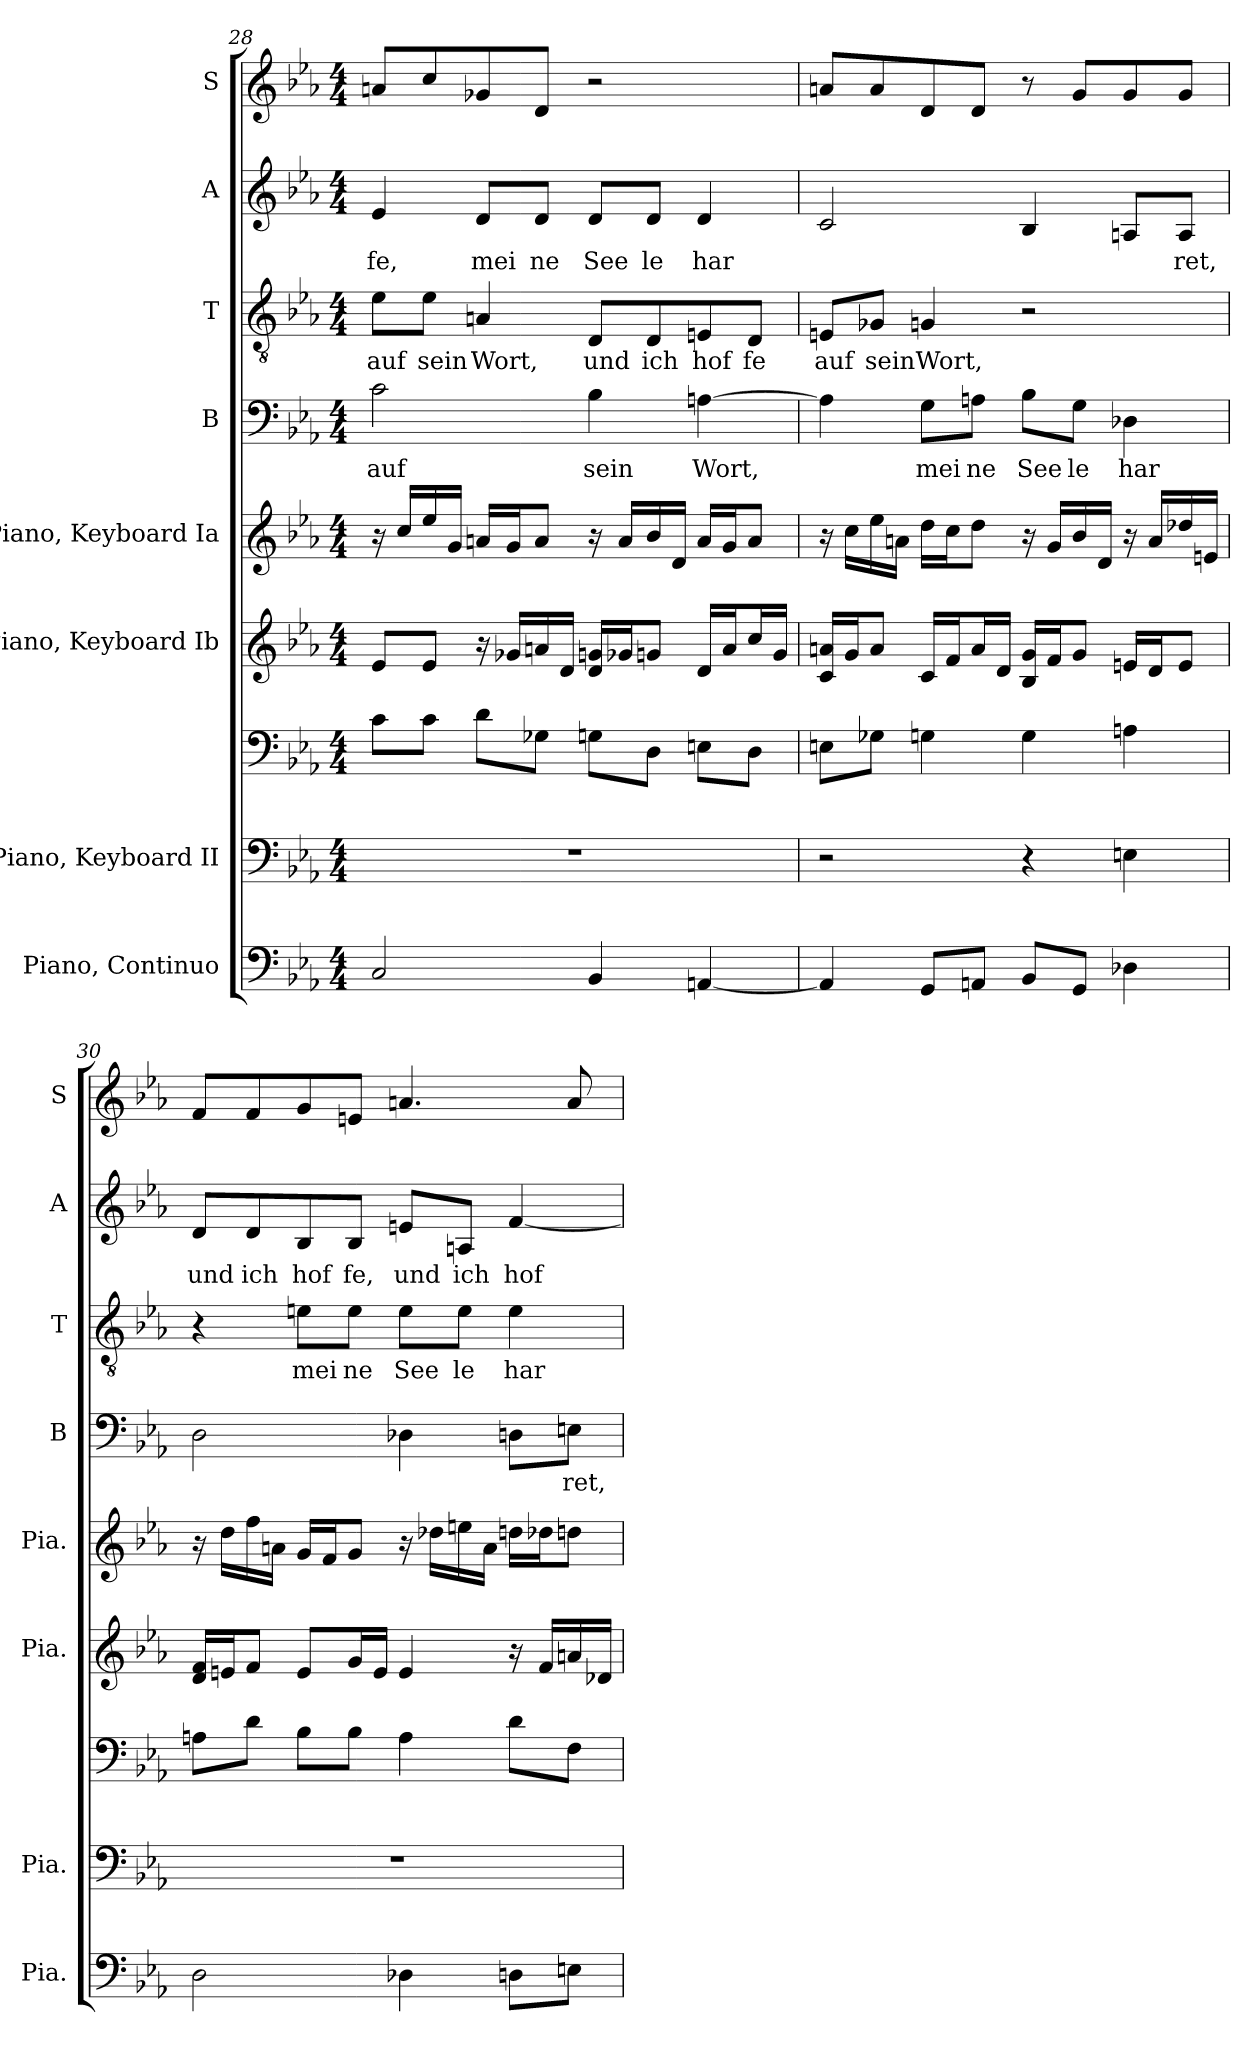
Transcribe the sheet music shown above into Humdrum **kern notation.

**kern	**kern	**kern	**text	**kern	**kern	**kern	**text	**kern	**text	**kern	**text	**kern
*part8	*part7	*part7	*part7	*part6	*part5	*part4	*part4	*part3	*part3	*part2	*part2	*part1
*staff9	*staff8	*staff7	*staff7	*staff6	*staff5	*staff4	*staff4	*staff3	*staff3	*staff2	*staff2	*staff1
*I"Piano, Continuo	*I"Piano, Keyboard II	*	*	*I"Piano, Keyboard Ib	*I"Piano, Keyboard Ia	*I"B	*	*I"T	*	*I"A	*	*I"S
*I'Pia.	*I'Pia.	*	*	*I'Pia.	*I'Pia.	*I'B	*	*I'T	*	*I'A	*	*I'S
!!LO:LB:g=z
*clefF4	*clefF4	*clefF4	*	*clefG2	*clefG2	*clefF4	*	*clefGv2	*	*clefG2	*	*clefG2
*k[b-e-a-]	*k[b-e-a-]	*k[b-e-a-]	*	*k[b-e-a-]	*k[b-e-a-]	*k[b-e-a-]	*	*k[b-e-a-]	*	*k[b-e-a-]	*	*k[b-e-a-]
*M4/4	*M4/4	*M4/4	*	*M4/4	*M4/4	*M4/4	*	*M4/4	*	*M4/4	*	*M4/4
=28	=28	=28	=28	=28	=28	=28	=28	=28	=28	=28	=28	=28
2C/	1r	8c\L	.	8e-/L	16r	2c\	auf	8e-\L	auf	4e-/	fe,	8an/L
.	.	.	.	.	16cc/LL	.	.	.	.	.	.	.
.	.	8c\J	.	8e-/J	16ee-/	.	.	8e-\J	sein	.	.	8cc/
.	.	.	.	.	16g/JJ	.	.	.	.	.	.	.
.	.	8d\L	.	16r	16an/LL	.	.	4An/	Wort,	8d/L	mei	8g-X/
.	.	.	.	16g-X/LL	16g/J	.	.	.	.	.	.	.
.	.	8G-X\J	.	16an/	8a/J	.	.	.	.	8d/J	ne	8d/J
.	.	.	.	16d/JJ	.	.	.	.	.	.	.	.
4BB-/	.	8Gn\L	.	16d/ 16gn/LL	16r	4B-\	sein	8D/L	und	8d/L	See	2r
.	.	.	.	16g-X/J	16a/LL	.	.	.	.	.	.	.
.	.	8D\J	.	8gn/J	16b-/	.	.	8D/	ich	8d/J	le	.
.	.	.	.	.	16d/JJ	.	.	.	.	.	.	.
[4AAn/	.	8En\L	.	16d/LL	16a/LL	[4An\	Wort,	8En/	hof	4d/	har	.
.	.	.	.	16a/J	16g/J	.	.	.	.	.	.	.
.	.	8D\J	.	16cc/L	8a/J	.	.	8D/J	fe	.	.	.
.	.	.	.	16g/JJ	.	.	.	.	.	.	.	.
=29	=29	=29	=29	=29	=29	=29	=29	=29	=29	=29	=29	=29
4AA/]	2r	8En\L	.	16c/ 16an/LL	16r	4A\]	.	8En/L	auf	2c/	.	8an/L
.	.	.	.	16g/J	16cc\LL	.	.	.	.	.	.	.
.	.	8G-X\J	.	8a/J	16ee-\	.	.	8G-X/J	sein	.	.	8a/
.	.	.	.	.	16an\JJ	.	.	.	.	.	.	.
8GG/L	.	4Gn\	.	16c/LL	16dd\LL	8G\L	mei	4Gn/	Wort,	.	.	8d/
.	.	.	.	16f/J	16cc\J	.	.	.	.	.	.	.
8AAn/J	.	.	.	16a/L	8dd\J	8An\J	ne	.	.	.	.	8d/J
.	.	.	.	16d/JJ	.	.	.	.	.	.	.	.
8BB-/L	4r	4G\	.	16B-/ 16g/LL	16r	8B-\L	See	2r	.	4B-/	.	8r
.	.	.	.	16f/J	16g/LL	.	.	.	.	.	.	.
8GG/J	.	.	.	8g/J	16b-/	8G\J	le	.	.	.	.	8g/L
.	.	.	.	.	16d/JJ	.	.	.	.	.	.	.
4D-X\	4En\	4An\	.	16en/LL	16r	4D-X\	har	.	.	8An/L	.	8g/
.	.	.	.	16d/J	16a/LL	.	.	.	.	.	.	.
.	.	.	.	8e/J	16dd-X/	.	.	.	.	8A/J	ret,	8g/J
.	.	.	.	.	16en/JJ	.	.	.	.	.	.	.
!!LO:PB:g=z
=30	=30	=30	=30	=30	=30	=30	=30	=30	=30	=30	=30	=30
2D\	1r	8An\L	.	16d/ 16f/LL	16r	2D\	.	4r	.	8d/L	und	8f/L
.	.	.	.	16en/J	16dd\LL	.	.	.	.	.	.	.
.	.	8d\J	.	8f/J	16ff\	.	.	.	.	8d/	ich	8f/
.	.	.	.	.	16an\JJ	.	.	.	.	.	.	.
.	.	8B-\L	.	8e/L	16g/LL	.	.	8en\L	mei	8B-/	hof	8g/
.	.	.	.	.	16f/J	.	.	.	.	.	.	.
.	.	8B-\J	.	16g/L	8g/J	.	.	8e\J	ne	8B-/J	fe,	8en/J
.	.	.	.	16e/JJ	.	.	.	.	.	.	.	.
4D-X\	.	4A\	.	4e/	16r	4D-X\	.	8e\L	See	8en/L	und	4.an/
.	.	.	.	.	16dd-X\LL	.	.	.	.	.	.	.
.	.	.	.	.	16een\	.	.	8e\J	le	8An/J	ich	.
.	.	.	.	.	16a\JJ	.	.	.	.	.	.	.
8Dn\L	.	8d\L	.	16r	16ddn\LL	8Dn\L	.	4e\	har	[4f/	hof	.
.	.	.	.	16f/LL	16dd-X\J	.	.	.	.	.	.	.
8En\J	.	8F\J	.	16an/	8ddn\J	8En\J	ret,	.	.	.	.	8a/
.	.	.	.	16d-X/JJ	.	.	.	.	.	.	.	.
=	=	=	=	=	=	=	=	=	=	=	=	=
*-	*-	*-	*-	*-	*-	*-	*-	*-	*-	*-	*-	*-
